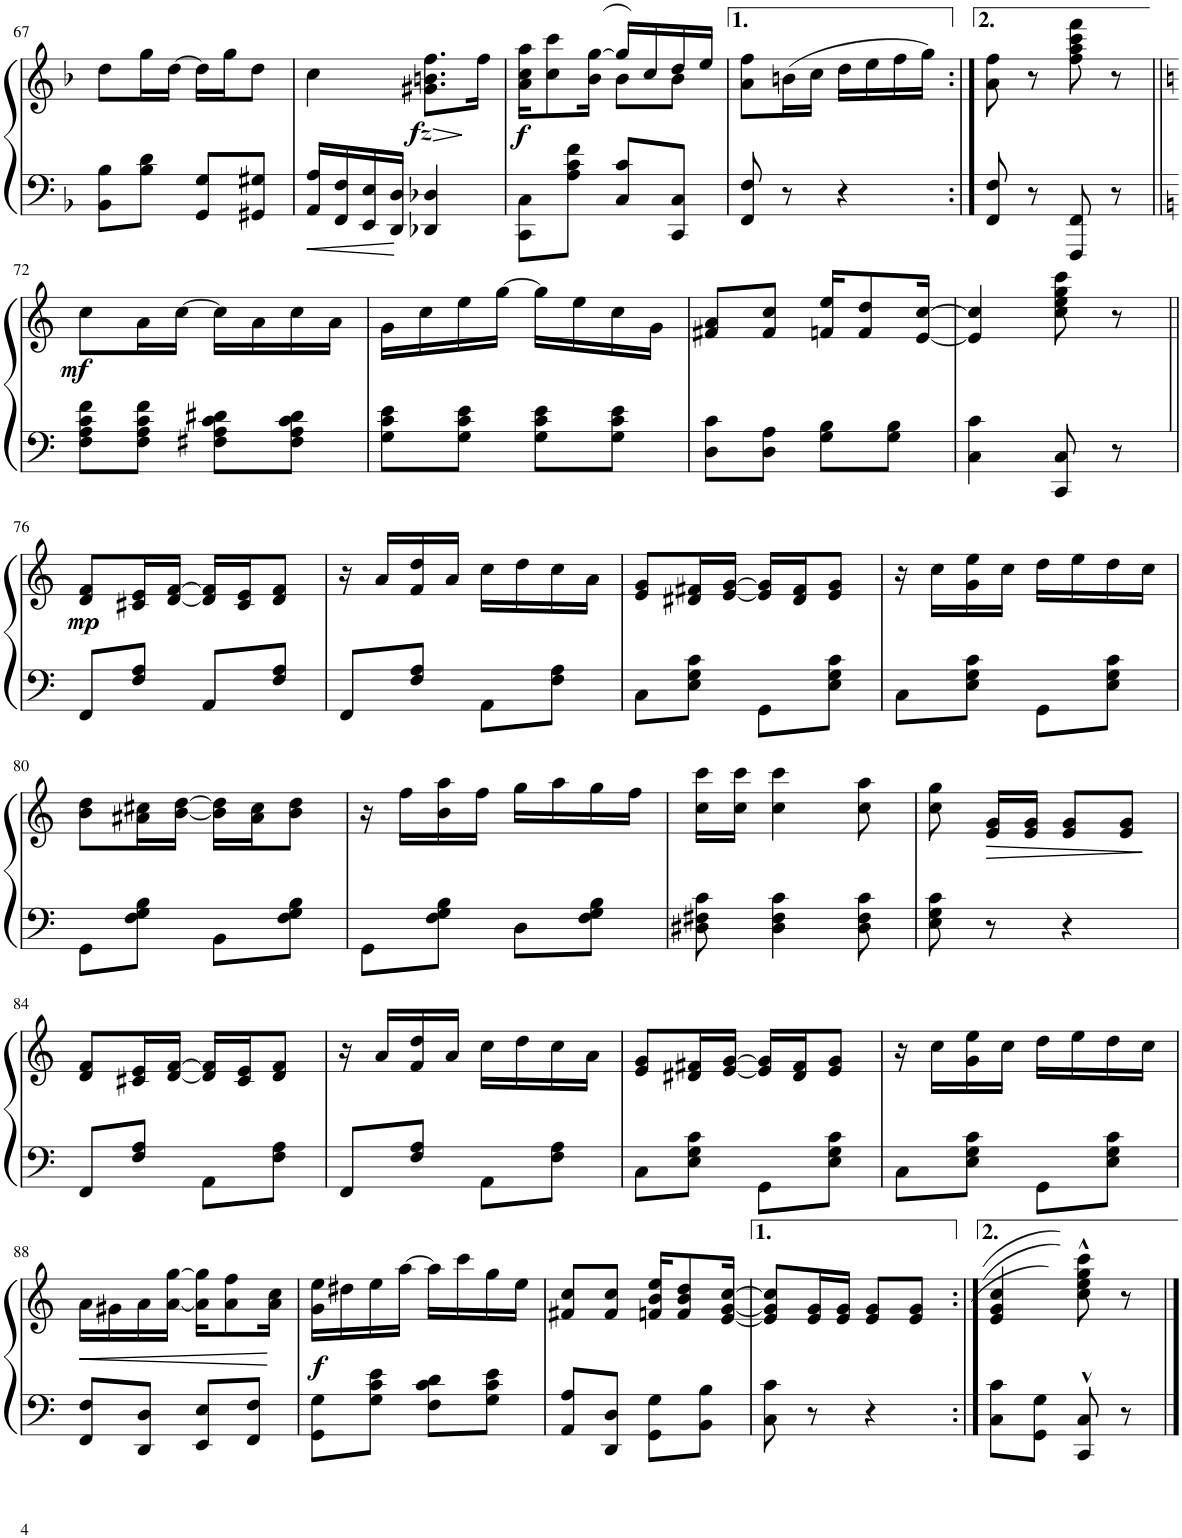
**kern	**kern	**dynam
*part1	*part1	*part1
*staff2	*staff1	*staff1/2
*I"Piano	*	*
*I'Pno	*	*
!!LO:PB:g=z
*clefF4	*clefG2	*
*k[b-]	*k[b-]	*
*M2/4	*M2/4	*
=67	=67	=67
8BB-\ 8B-\L	8dd\L	.
8B-\ 8d\J	16gg\L	.
.	[16dd\JJ	.
8GG/ 8G/L	16dd\LL]	.
.	16gg\J	.
8GG#X/ 8G#X/J	8dd\J	.
=68	=68	=68
16AA/ 16A/LL	4cc\	.
16FF/ 16F/	.	.
16EE/ 16E/	.	.
16DD/ 16D/JJ	.	.
!	!	!LO:HP:b
!	!	!LO:DY:n=1:b
4DD-X/ 4D-X/	8.g#X\ 8.bn\ 8.ff\L	> fz
.	16ff\Jk	]
=69	=69	=69
*	*^	*
!	!	!	!LO:DY:b
8CC\ 8C\L	16a\ 16cc\ 16aa\KL	4ryy	f
.	8cc\ 8ccc\	.	.
8A\ 8c\ 8f\J	.	.	.
.	(16b-\ [16gg\Jk	.	.
8C/ 8c/L	16gg/LL])	8b-\L	.
.	16cc/	.	.
8CC/ 8C/J	16dd/	8b-\J	.
.	16ee/JJ	.	.
*	*v	*v	*
=70	=70	=70
8FF/ 8F/	8a\ 8ff\L	.
8r	(16bn\L	.
.	16cc\JJ	.
4r	16dd\LL	.
.	16ee\	.
.	16ff\	.
.	16gg\JJ)	.
=71:|!	=71:|!	=71:|!
8FF/ 8F/	8a\ 8ff\	.
8r	8r	.
8FFF/ 8FF/	8ff\ 8aa\ 8ccc\ 8fff\	.
8r	8r	.
!!LO:LB:g=z
=72||	=72||	=72||
*k[]	*k[]	*
!	!	!LO:DY:b
8F\ 8A\ 8c\ 8f\L	8cc\L	mf
8F\ 8A\ 8c\ 8f\J	16a\L	.
.	[16cc\JJ	.
8F#X\ 8A\ 8c\ 8d#X\L	16cc\LL]	.
.	16a\	.
8F#\ 8A\ 8c\ 8d#\J	16cc\	.
.	16a\JJ	.
=73	=73	=73
8G\ 8c\ 8e\L	16g\LL	.
.	16cc\	.
8G\ 8c\ 8e\J	16ee\	.
.	[16gg\JJ	.
8G\ 8c\ 8e\L	16gg\LL]	.
.	16ee\	.
8G\ 8c\ 8e\J	16cc\	.
.	16g\JJ	.
=74	=74	=74
8D\ 8c\L	8f#X/ 8a/L	.
8D\ 8A\J	8f#/ 8cc/J	.
8G\ 8B\L	16fn/ 16ee/KL	.
.	8f/ 8dd/	.
8G\ 8B\J	.	.
.	[16e/ [16cc/Jk	.
=75	=75	=75
4C\ 4c\	4e/] 4cc/]	.
8CC/ 8C/	8cc\ 8ee\ 8gg\ 8ccc\	.
8r	8r	.
!!LO:LB:g=z
=76||	=76||	=76||
!	!	!LO:DY:b
8FF/L	8d/ 8f/L	mp
8F/ 8A/J	16c#X/ 16e/L	.
.	[16d/ [16f/JJ	.
8AA/L	16d/] 16f/]LL	.
.	16c#/ 16e/J	.
8F/ 8A/J	8d/ 8f/J	.
=77	=77	=77
8FF/L	16r	.
.	16a/LL	.
8F/ 8A/J	16f/ 16dd/	.
.	16a/JJ	.
8AA\L	16cc\LL	.
.	16dd\	.
8F\ 8A\J	16cc\	.
.	16a\JJ	.
=78	=78	=78
8C\L	8e/ 8g/L	.
8E\ 8G\ 8c\J	16d#X/ 16f#X/L	.
.	[16e/ [16g/JJ	.
8GG\L	16e/] 16g/]LL	.
.	16d#/ 16f#/J	.
8E\ 8G\ 8c\J	8e/ 8g/J	.
=79	=79	=79
8C\L	16r	.
.	16cc\LL	.
8E\ 8G\ 8c\J	16g\ 16ee\	.
.	16cc\JJ	.
8GG\L	16dd\LL	.
.	16ee\	.
8E\ 8G\ 8c\J	16dd\	.
.	16cc\JJ	.
!!LO:LB:g=z
=80	=80	=80
8GG\L	8b\ 8dd\L	.
8F\ 8G\ 8B\J	16a#X\ 16cc#X\L	.
.	[16b\ [16dd\JJ	.
8BB\L	16b\] 16dd\]LL	.
.	16a#\ 16cc#\J	.
8F\ 8G\ 8B\J	8b\ 8dd\J	.
=81	=81	=81
8GG\L	16r	.
.	16ff\LL	.
8F\ 8G\ 8B\J	16b\ 16aa\	.
.	16ff\JJ	.
8D\L	16gg\LL	.
.	16aa\	.
8F\ 8G\ 8B\J	16gg\	.
.	16ff\JJ	.
=82	=82	=82
8D#X\ 8F#X\ 8c\	16cc\ 16ccc\LL	.
.	16cc\ 16ccc\JJ	.
4D#\ 4F#\ 4c\	4cc\ 4ccc\	.
8D#\ 8F#\ 8c\	8cc\ 8aa\	.
=83	=83	=83
8E\ 8G\ 8c\	8cc\ 8gg\	.
!	!	!LO:HP:b
8r	16e/ 16g/LL	>
.	16e/ 16g/JJ	.
4r	8e/ 8g/L	.
.	8e/ 8g/J	]
!!LO:LB:g=z
=84	=84	=84
8FF/L	8d/ 8f/L	.
8F/ 8A/J	16c#X/ 16e/L	.
.	[16d/ [16f/JJ	.
8AA\L	16d/] 16f/]LL	.
.	16c#/ 16e/J	.
8F\ 8A\J	8d/ 8f/J	.
=85	=85	=85
8FF/L	16r	.
.	16a/LL	.
8F/ 8A/J	16f/ 16dd/	.
.	16a/JJ	.
8AA\L	16cc\LL	.
.	16dd\	.
8F\ 8A\J	16cc\	.
.	16a\JJ	.
=86	=86	=86
8C\L	8e/ 8g/L	.
8E\ 8G\ 8c\J	16d#X/ 16f#X/L	.
.	[16e/ [16g/JJ	.
8GG\L	16e/] 16g/]LL	.
.	16d#/ 16f#/J	.
8E\ 8G\ 8c\J	8e/ 8g/J	.
=87	=87	=87
8C\L	16r	.
.	16cc\LL	.
8E\ 8G\ 8c\J	16g\ 16ee\	.
.	16cc\JJ	.
8GG\L	16dd\LL	.
.	16ee\	.
8E\ 8G\ 8c\J	16dd\	.
.	16cc\JJ	.
!!LO:LB:g=z
=88	=88	=88
!	!	!LO:HP:b
8FF/ 8F/L	16a\LL	<
.	16g#X\	.
8DD/ 8D/J	16a\	.
.	[16a\ [16gg\JJ	.
8EE/ 8E/L	16a\] 16gg\]KL	.
.	8a\ 8ff\	.
8FF/ 8F/J	.	.
.	16a\ 16cc\Jk	[
=89	=89	=89
!	!	!LO:DY:b
8GG\ 8G\L	16g\ 16ee\LL	f
.	16dd#X\	.
8G\ 8c\ 8e\J	16ee\	.
.	[16aa\JJ	.
8F\ 8c\ 8d\L	16aa\LL]	.
.	16ccc\	.
8G\ 8c\ 8e\J	16gg\	.
.	16ee\JJ	.
=90	=90	=90
8AA/ 8A/L	8f#X/ 8cc/L	.
8DD/ 8D/J	8f#/ 8cc/J	.
8GG\ 8G\L	16fn/ 16b/ 16ee/KL	.
.	8f/ 8b/ 8dd/	.
8BB\ 8B\J	.	.
.	[16e/ [16g/ [16cc/Jk	.
=91	=91	=91
8C\ 8c\	8e/] 8g/] 8cc/]L	.
8r	16e/ 16g/L	.
.	16e/ 16g/JJ	.
4r	8e/ 8g/L	.
.	8e/ 8g/J	.
=92:|!	=92:|!	=92:|!
8C\ 8c\L	(((4e/ 4g/ 4cc/	.
8GG\ 8G\J	.	.
8CC/^^ 8C/^^	8cc\^^ 8ee\^^ 8gg\^^ 8ccc\^^)))	.
8r	8r	.
==	==	==
*-	*-	*-
